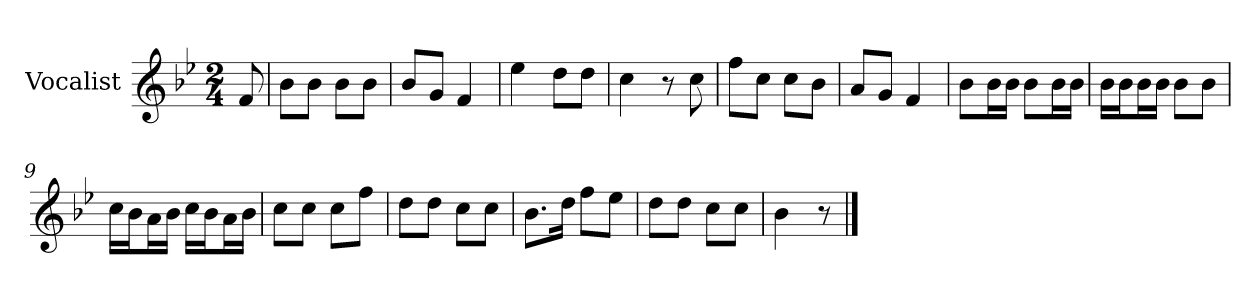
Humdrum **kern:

**kern
*part1
*staff1
*I"Vocalist
*k[b-e-]
*B-:
*M2/4
=
8f
=1
8b-L
8b-J
8b-L
8b-J
=2
8b-L
8gJ
4f
=3
4ee-
8ddL
8ddJ
=4
4cc
8r
8cc
=5
8ffL
8ccJ
8ccL
8b-J
=6
8aL
8gJ
4f
=7
8b-L
16b-L
16b-JJ
8b-L
16b-L
16b-JJ
=8
16b-LL
16b-J
16b-L
16b-JJ
8b-L
8b-J
=9
16ccLL
16b-J
16aL
16b-JJ
16ccLL
16b-J
16aL
16b-JJ
=10
8ccL
8ccJ
8ccL
8ffJ
=11
8ddL
8ddJ
8ccL
8ccJ
=12
8.b-L
16ddJk
8ffL
8ee-J
=13
8ddL
8ddJ
8ccL
8ccJ
=14
4b-
8r
==
*-
